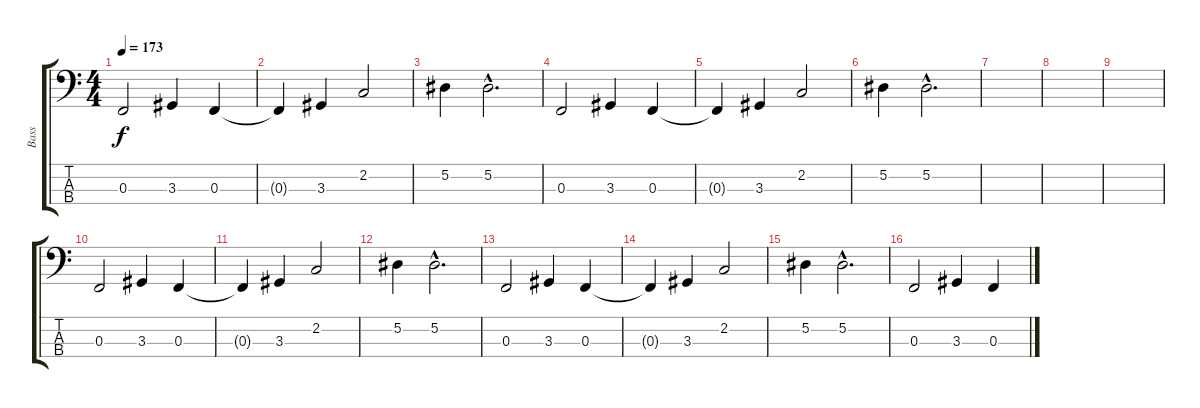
\track ("Bass" "Bass") {instrument electricbassfinger}
\staff {score tabs}
\tuning (Eb2 Bb1 F1 C1) {hide}
\ts (4 4)
\tempo 173
\clef f4
\ks c
0.3.2{dy f} 3.3.4 0.3.4 |
0.3{t}.4 3.3.4 2.2.2 |
5.2.4 5.2{hac}.2{d} |
0.3.2 3.3.4 0.3.4 |
0.3{t}.4 3.3.4 2.2.2 |
5.2.4 5.2{hac}.2{d} |
|
|
|
0.3.2 3.3.4 0.3.4 |
0.3{t}.4 3.3.4 2.2.2 |
5.2.4 5.2{hac}.2{d} |
0.3.2 3.3.4 0.3.4 |
0.3{t}.4 3.3.4 2.2.2 |
5.2.4 5.2{hac}.2{d} |
0.3.2 3.3.4 0.3.4
